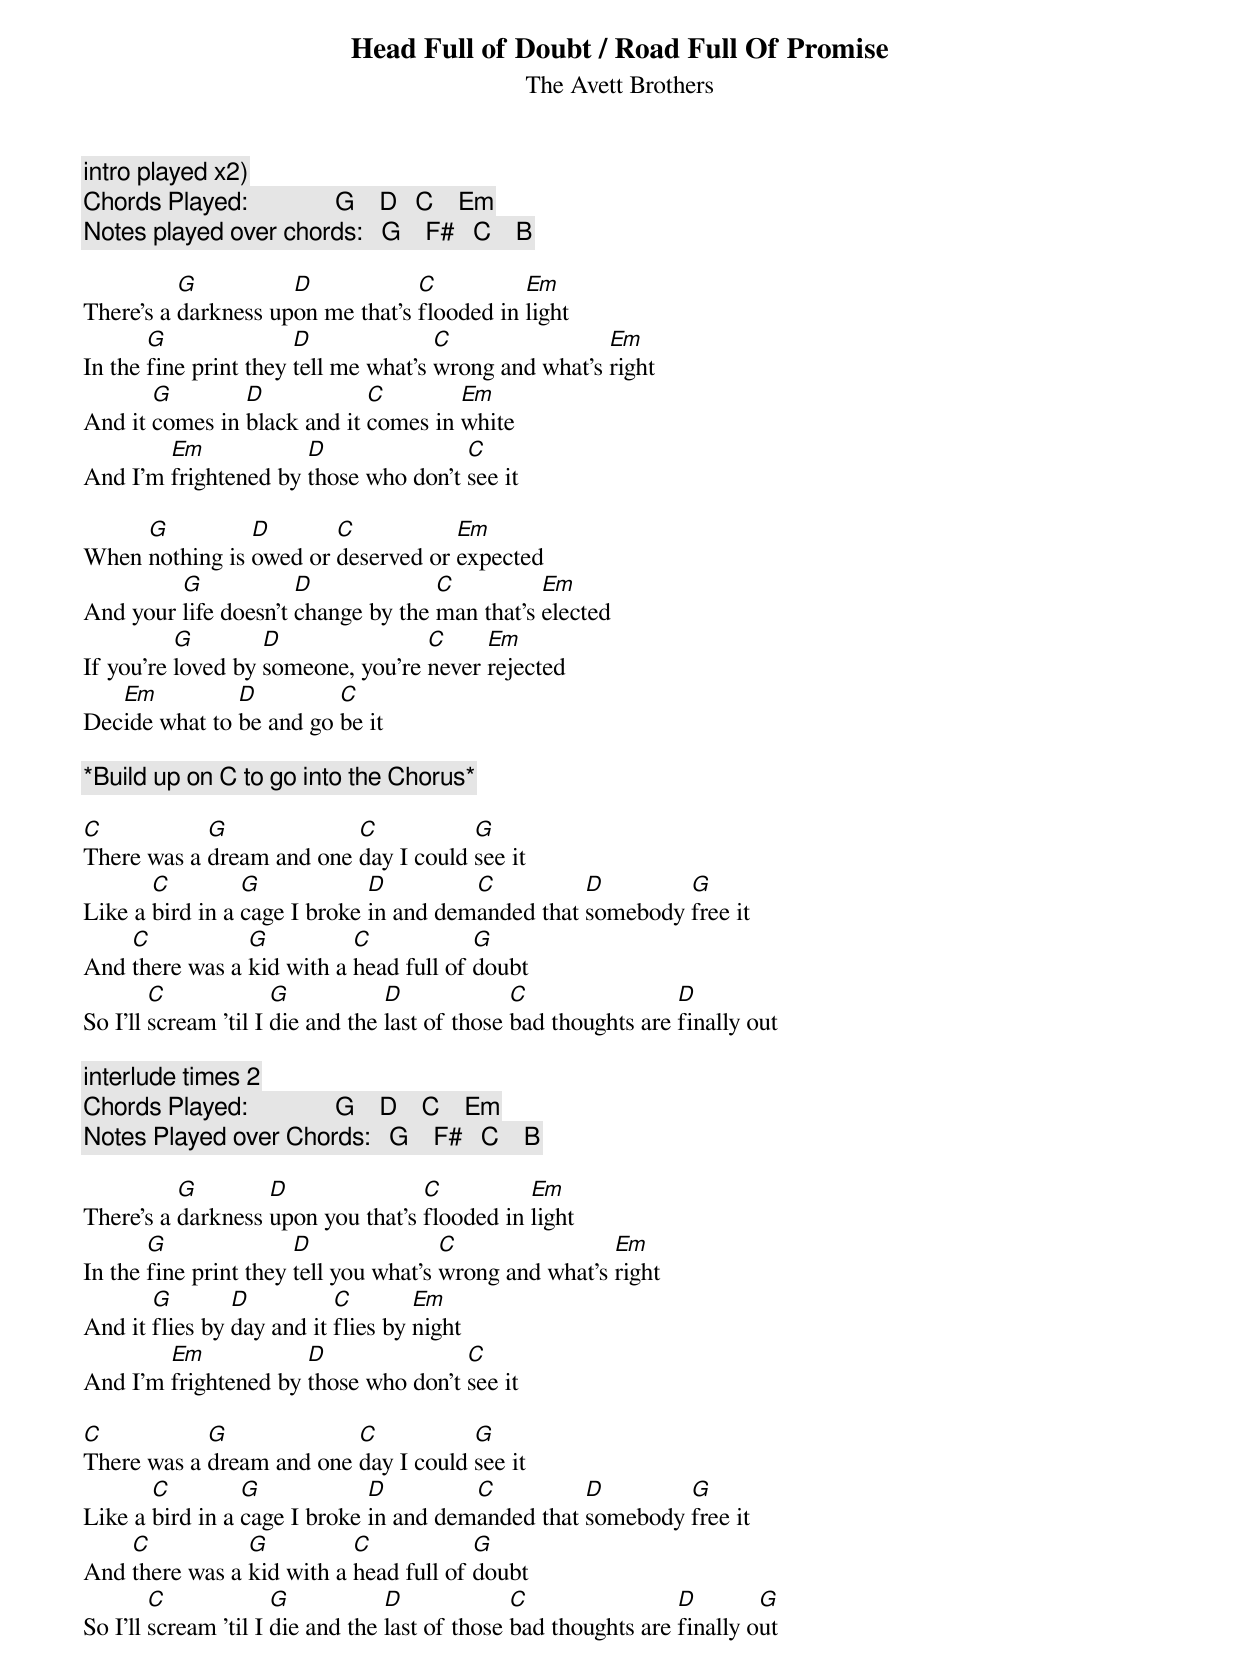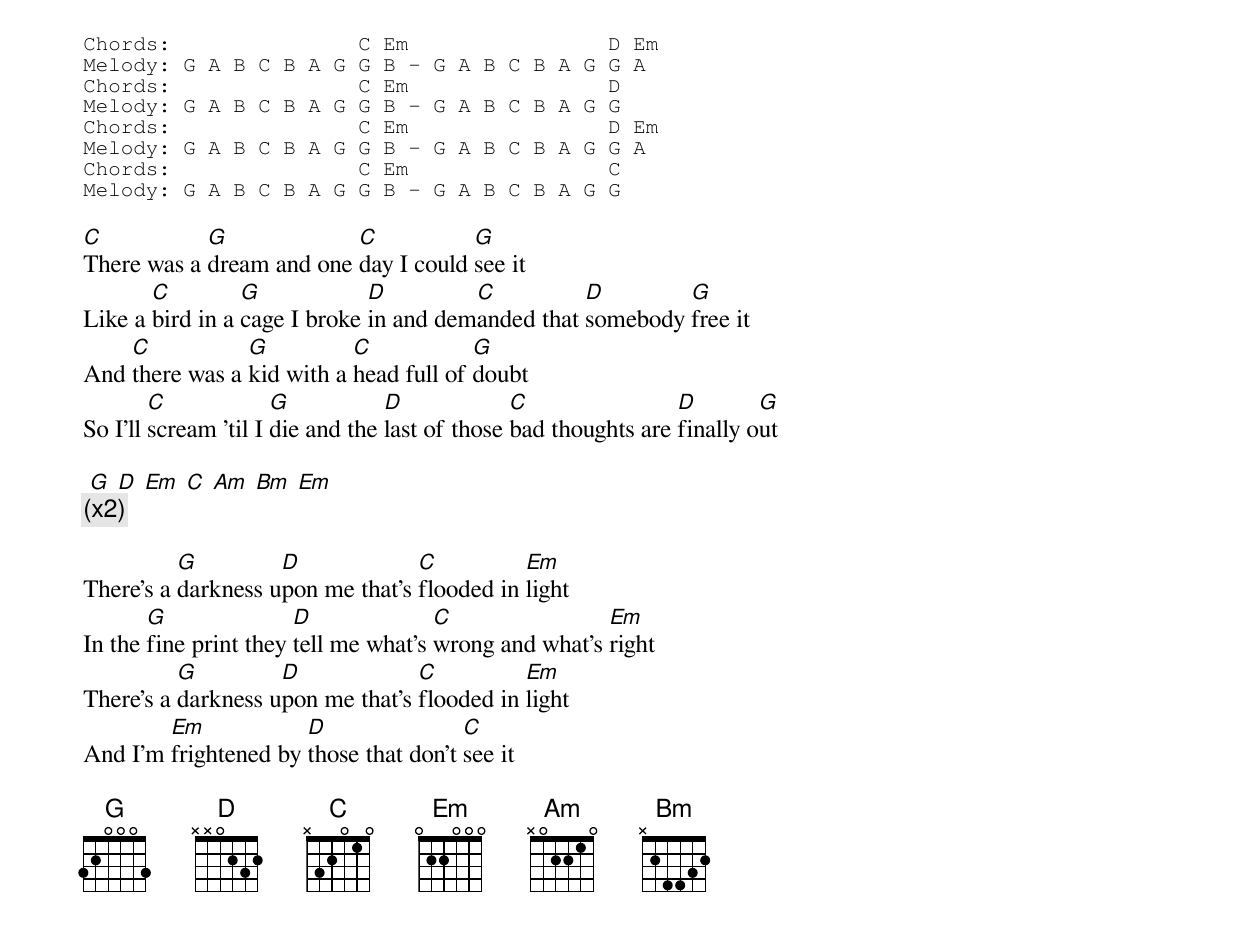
{subtitle: The Avett Brothers}
{title: Head Full of Doubt / Road Full Of Promise}

{c:intro played x2)}
{c:Chords Played:              G    D   C    Em}
{c:Notes played over chords:   G    F#   C    B}

There’s a [G]darkness up[D]on me that’s [C]flooded in [Em]light
In the [G]fine print they [D]tell me what’s [C]wrong and what’s [Em]right
And it [G]comes in [D]black and it [C]comes in [Em]white
And I’m [Em]frightened by [D]those who don’t [C]see it

When [G]nothing is [D]owed or [C]deserved or [Em]expected
And your [G]life doesn’t [D]change by the [C]man that’s [Em]elected
If you’re [G]loved by [D]someone, you’re [C]never [Em]rejected
Dec[Em]ide what to [D]be and go [C]be it

{c:*Build up on C to go into the Chorus*}

[C]There was a [G]dream and one [C]day I could [G]see it
Like a [C]bird in a [G]cage I broke [D]in and dem[C]anded that [D]somebody [G]free it
And [C]there was a [G]kid with a [C]head full of [G]doubt
So I’ll [C]scream ’til I [G]die and the [D]last of those [C]bad thoughts are [D]finally out

{c:interlude times 2}
{c:Chords Played:              G    D    C    Em}
{c:Notes Played over Chords:   G    F#   C    B}

There’s a [G]darkness [D]upon you that’s [C]flooded in [Em]light
In the [G]fine print they [D]tell you what’s [C]wrong and what’s [Em]right
And it [G]flies by [D]day and it [C]flies by [Em]night
And I’m [Em]frightened by [D]those who don’t [C]see it

[C]There was a [G]dream and one [C]day I could [G]see it
Like a [C]bird in a [G]cage I broke [D]in and dem[C]anded that [D]somebody [G]free it
And [C]there was a [G]kid with a [C]head full of [G]doubt
So I’ll [C]scream ’til I [G]die and the [D]last of those [C]bad thoughts are [D]finally o[G]ut

{sot}
Chords:               C Em                D Em
Melody: G A B C B A G G B - G A B C B A G G A
Chords:               C Em                D
Melody: G A B C B A G G B - G A B C B A G G
Chords:               C Em                D Em
Melody: G A B C B A G G B - G A B C B A G G A
Chords:               C Em                C
Melody: G A B C B A G G B - G A B C B A G G
{eot}

[C]There was a [G]dream and one [C]day I could [G]see it
Like a [C]bird in a [G]cage I broke [D]in and dem[C]anded that [D]somebody [G]free it
And [C]there was a [G]kid with a [C]head full of [G]doubt
So I’ll [C]scream ’til I [G]die and the [D]last of those [C]bad thoughts are [D]finally o[G]ut

 [G] [D] [Em] [C] [Am] [Bm] [Em]
{c:(x2)}

There’s a [G]darkness u[D]pon me that’s [C]flooded in [Em]light
In the [G]fine print they [D]tell me what’s [C]wrong and what’s [Em]right
There’s a [G]darkness u[D]pon me that’s [C]flooded in [Em]light
And I’m [Em]frightened by [D]those that don’t [C]see it

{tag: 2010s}
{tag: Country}
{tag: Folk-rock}
